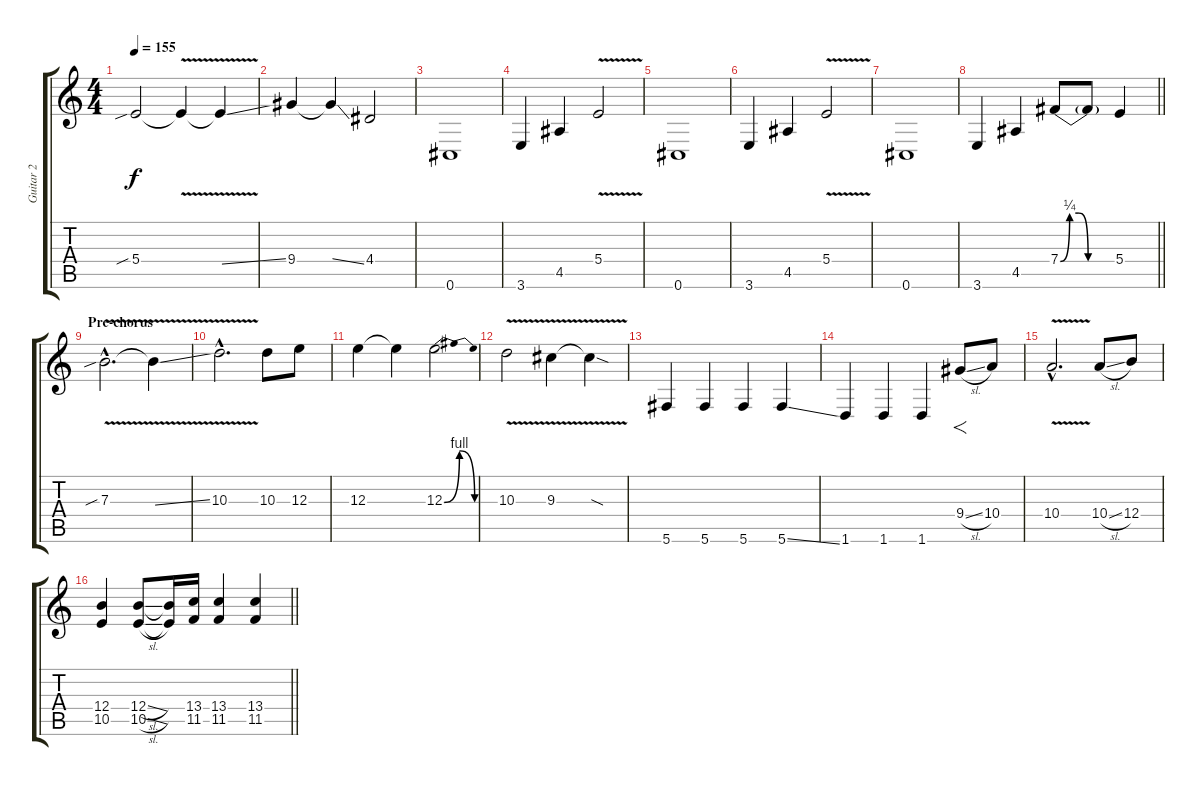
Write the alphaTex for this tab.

\track ("Guitar 2" "Guitar 2") {instrument distortionguitar}
\staff {score tabs}
\tuning (Db4 Ab3 E3 B2 Gb2 Db2) {hide}
\ts (4 4)
\section ("" "")
\tempo 155
\clef g2
\ks c
5.4{sib}.2{dy f} 5.4{v t}.4 5.4{ss t}.4 |
9.4.4 9.4{ss t}.4 4.4.2 |
0.6.1 |
3.6.4 4.5.4 5.4{v}.2 |
0.6.1 |
3.6.4 4.5.4 5.4{v}.2 |
0.6.1 |
\barLineRight lightlight
3.6.4 4.5.4 7.4{be (custom 0 0 10 1 20 1 30 0 60 0)}.8 7.4{t}.8 5.4.4 |
\section ("" "Pre-chorus")
7.3{v sib hac}.2{d} 7.3{ss t}.4 |
10.3{v hac}.2{d} 10.3.8 12.3.8 |
12.3.4 12.3{t}.4 12.3{be (bendrelease 0 0 15 4 45 4 60 0)}.2 |
10.3{v}.2 9.3{v}.4 9.3{sod t}.4 |
5.6.4 5.6.4 5.6.4 5.6{ss}.4 |
1.6.4 1.6.4 1.6.4 9.4{sl}.8{f} 10.4.8 |
10.4{v hac}.2{d} 10.4{sl}.8 12.4.8 |
\barLineRight lightlight
(12.4 10.5).4 (12.4{sl} 10.5{sl}).8 (12.4{t} 10.5{t}).16 (13.4 11.5).16 (13.4 11.5).4 (13.4 11.5).4
